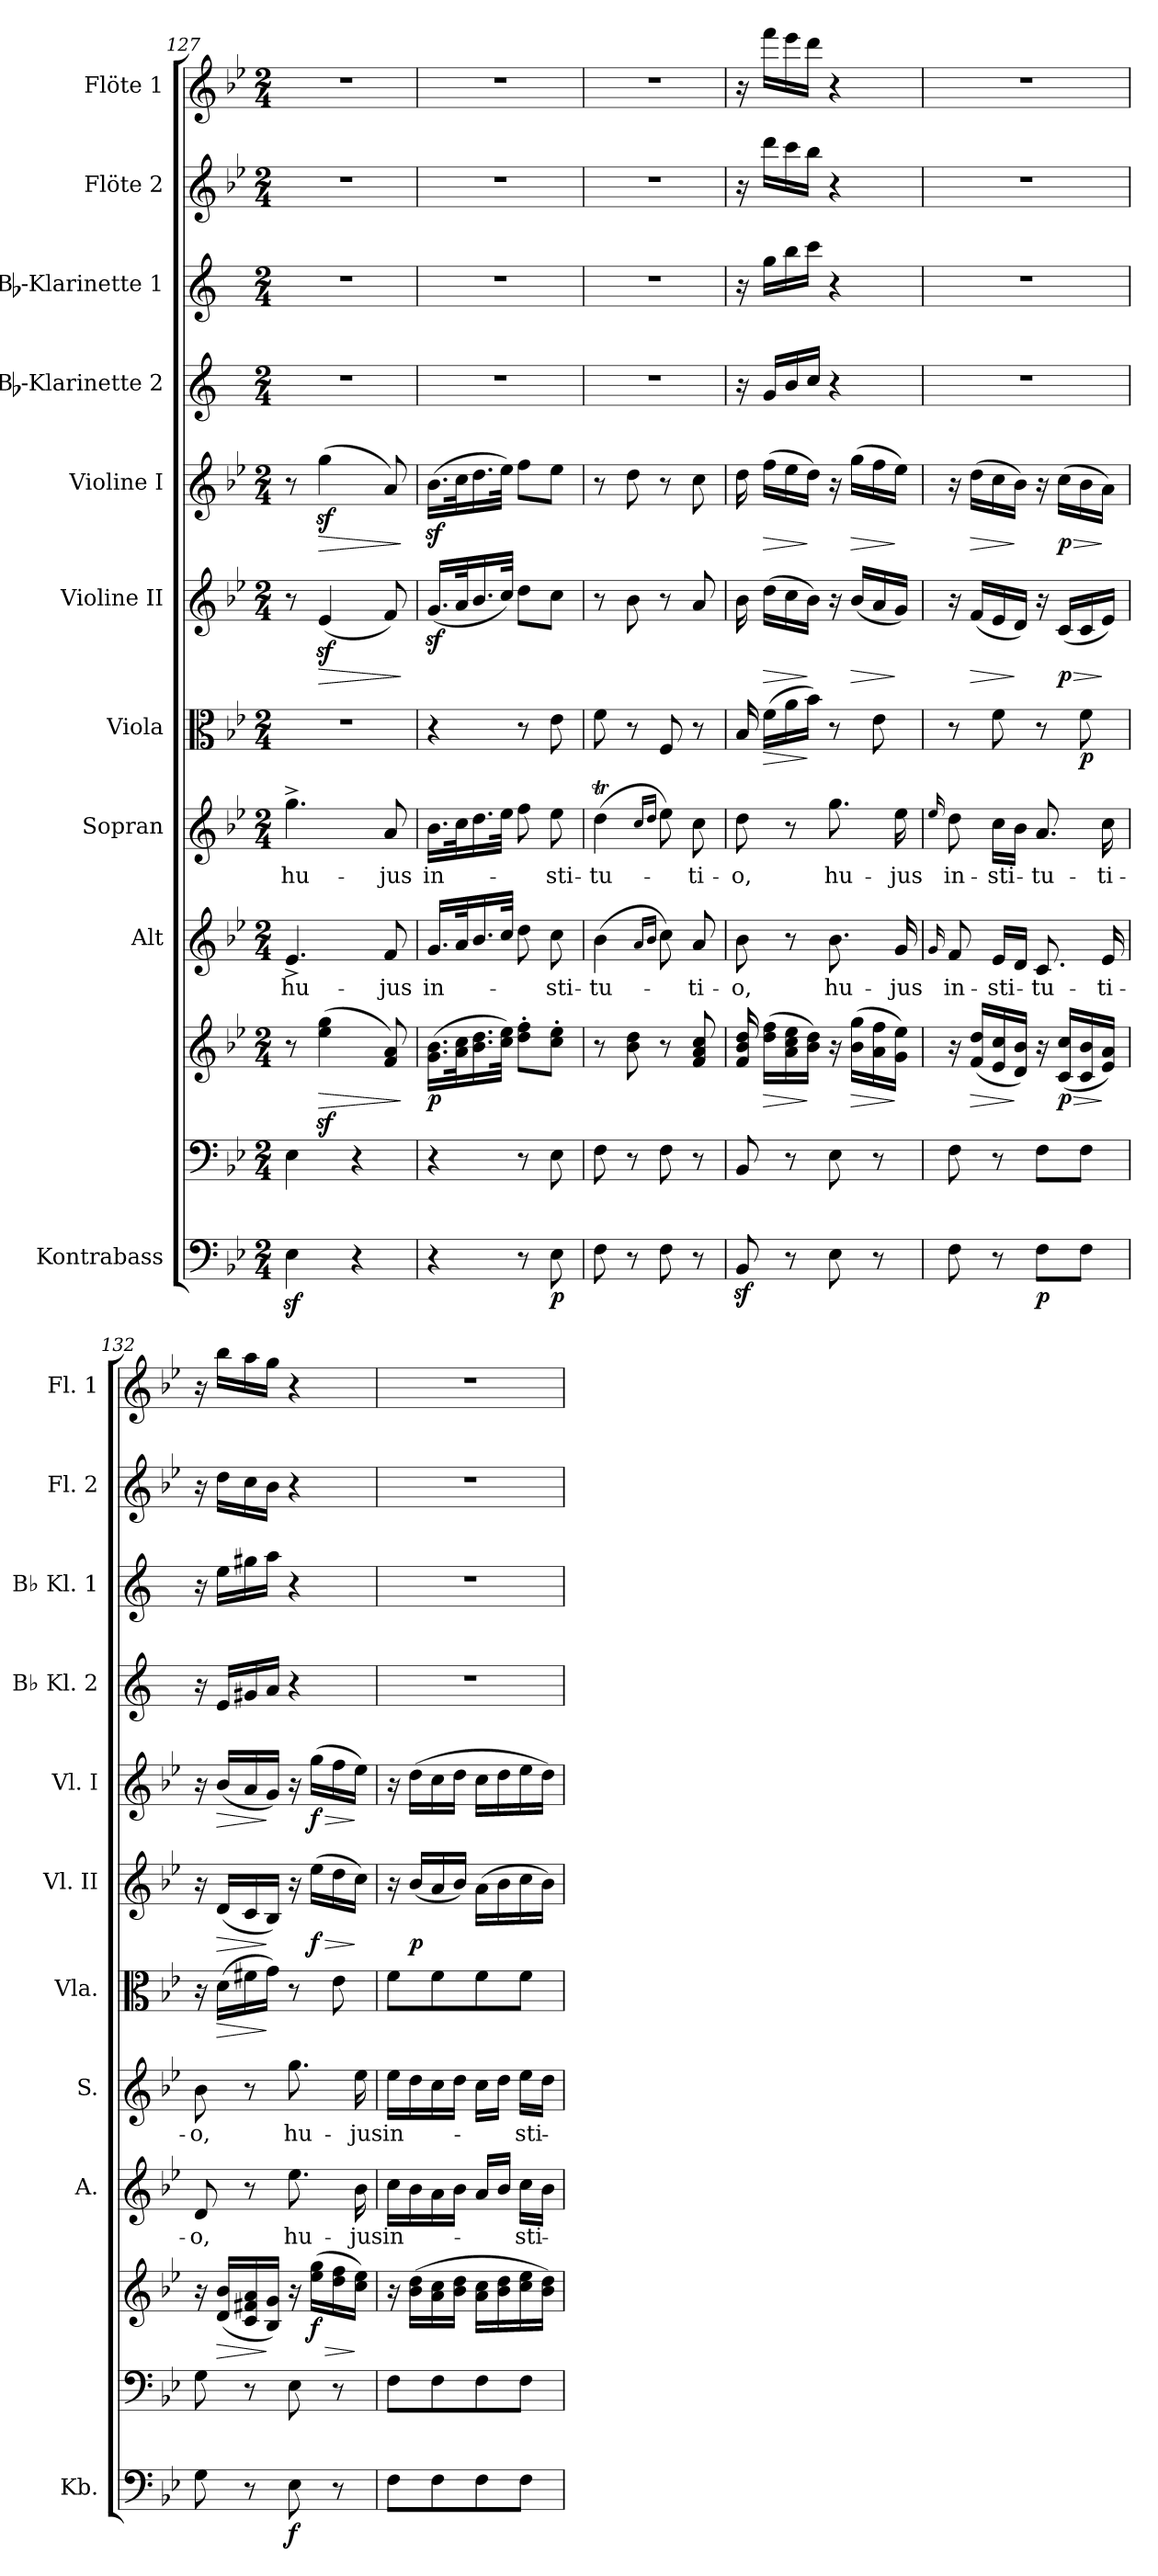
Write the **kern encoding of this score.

**kern	**dynam	**kern	**kern	**dynam	**kern	**text	**kern	**text	**kern	**dynam	**kern	**dynam	**kern	**dynam	**kern	**kern	**kern	**kern
*part11	*part11	*part10	*part10	*part10	*part9	*part9	*part8	*part8	*part7	*part7	*part6	*part6	*part5	*part5	*part4	*part3	*part2	*part1
*staff12	*staff12	*staff11	*staff10	*staff10/11	*staff9	*staff9	*staff8	*staff8	*staff7	*staff7	*staff6	*staff6	*staff5	*staff5	*staff4	*staff3	*staff2	*staff1
*I"Kontrabass	*	*	*	*	*I"Alt	*	*I"Sopran	*	*I"Viola	*	*I"Violine II	*	*I"Violine I	*	*I"Bb-Klarinette 2	*I"Bb-Klarinette 1	*I"Flöte 2	*I"Flöte 1
*I'Kb.	*	*	*	*	*I'A.	*	*I'S.	*	*I'Vla.	*	*I'Vl. II	*	*I'Vl. I	*	*I'Bb Kl. 2	*I'Bb Kl. 1	*I'Fl. 2	*I'Fl. 1
*clefF4	*	*clefF4	*clefG2	*	*clefG2	*	*clefG2	*	*clefC3	*	*clefG2	*	*clefG2	*	*clefG2	*clefG2	*clefG2	*clefG2
*ITrd7c12	*	*	*	*	*	*	*	*	*	*	*	*	*	*	*ITrd1c2	*ITrd1c2	*	*
*k[b-e-]	*	*k[b-e-]	*k[b-e-]	*	*k[b-e-]	*	*k[b-e-]	*	*k[b-e-]	*	*k[b-e-]	*	*k[b-e-]	*	*k[b-e-]	*k[b-e-]	*k[b-e-]	*k[b-e-]
*B-:	*	*B-:	*B-:	*	*B-:	*	*B-:	*	*B-:	*	*B-:	*	*B-:	*	*B-:	*B-:	*B-:	*B-:
*M2/4	*	*M2/4	*M2/4	*	*M2/4	*	*M2/4	*	*M2/4	*	*M2/4	*	*M2/4	*	*M2/4	*M2/4	*M2/4	*M2/4
=127	=127	=127	=127	=127	=127	=127	=127	=127	=127	=127	=127	=127	=127	=127	=127	=127	=127	=127
!	!	!	!	!	!	!LO:LY:b	!	!LO:LY:b	!	!	!	!	!	!	!	!	!	!
4EE-z<\	.	4E-\	8r	.	4.e-^>/	hu-	4.gg^>\	hu-	2r	.	8r	.	8r	.	2r	2r	2r	2r
!	!	!	!	!LO:HP:b	!	!	!	!	!	!	!	!LO:HP:b	!	!LO:HP:b	!	!	!	!
.	.	.	(>4ee-\z< 4gg\z<	>	.	.	.	.	.	.	(<4e-z</	>	(>4ggz<\	>	.	.	.	.
4r	.	4r	.	.	.	.	.	.	.	.	.	.	.	.	.	.	.	.
!	!	!	!	!	!	!LO:LY:b	!	!LO:LY:b	!	!	!	!	!	!	!	!	!	!
.	.	.	8f/ 8a/)	.	8f/	-jus	8a/	-jus	.	.	8f/)	.	8a/)	.	.	.	.	.
.	.	.	.	]	.	.	.	.	.	.	.	]	.	]	.	.	.	.
=128	=128	=128	=128	=128	=128	=128	=128	=128	=128	=128	=128	=128	=128	=128	=128	=128	=128	=128
!	!	!	!	!LO:DY:b	!	!LO:LY:b	!	!LO:LY:b	!	!	!	!	!	!	!	!	!	!
4r	.	4r	(>16.g\ 16.b-\LL	p	16.g/LL	in-	16.b-\LL	in-	4r	.	(<16.gz</LL	.	(>16.b-z<\LL	.	2r	2r	2r	2r
.	.	.	32a\ 32cc\k	.	32a/k	.	32cc\k	.	.	.	32a/k	.	32cc\k	.	.	.	.	.
.	.	.	16.b-\ 16.dd\	.	16.b-/	.	16.dd\	.	.	.	16.b-/	.	16.dd\	.	.	.	.	.
.	.	.	32cc\ 32ee-\JJk)	.	32cc/JJk	.	32ee-\JJk	.	.	.	32cc/JJk)	.	32ee-\JJk)	.	.	.	.	.
8r	.	8r	8dd\'> 8ff\'>L	.	8dd\	.	8ff\	.	8r	.	8dd\L	.	8ff\L	.	.	.	.	.
!	!LO:DY:b	!	!	!	!	!LO:LY:b	!	!LO:LY:b	!	!	!	!	!	!	!	!	!	!
8EE-\	p	8E-\	8cc\'> 8ee-\'>J	.	8cc\	-sti-	8ee-\	-sti-	8e-\	.	8cc\J	.	8ee-\J	.	.	.	.	.
=129	=129	=129	=129	=129	=129	=129	=129	=129	=129	=129	=129	=129	=129	=129	=129	=129	=129	=129
!	!	!	!	!	!	!LO:LY:b	!	!LO:LY:b	!	!	!	!	!	!	!	!	!	!
8FF\	.	8F\	8r	.	(>4b-\	-tu-	(>4ddt\	-tu-	8f\	.	8r	.	8r	.	2r	2r	2r	2r
8r	.	8r	8b-\ 8dd\	.	.	.	.	.	8r	.	8b-\	.	8dd\	.	.	.	.	.
.	.	.	.	.	16qa/LL	.	16qcc/LL	.	.	.	.	.	.	.	.	.	.	.
.	.	.	.	.	16qb-/JJ	.	16qdd/JJ	.	.	.	.	.	.	.	.	.	.	.
8FF\	.	8F\	8r	.	8cc\)	.	8ee-\)	.	8F/	.	8r	.	8r	.	.	.	.	.
!	!	!	!	!	!	!LO:LY:b	!	!LO:LY:b	!	!	!	!	!	!	!	!	!	!
8r	.	8r	8f/ 8a/ 8cc/	.	8a/	-ti-	8cc\	-ti-	8r	.	8a/	.	8cc\	.	.	.	.	.
=130	=130	=130	=130	=130	=130	=130	=130	=130	=130	=130	=130	=130	=130	=130	=130	=130	=130	=130
!	!	!	!	!	!	!LO:LY:b	!	!LO:LY:b	!	!	!	!	!	!	!	!	!	!
8BBB-z</	.	8BB-/	16f/ 16b-/ 16dd/	.	8b-\	-o,	8dd\	-o,	16B-/	.	16b-\	.	16dd\	.	16r	16r	16r	16r
!	!	!	!	!LO:HP:b	!	!	!	!	!	!LO:HP:b	!	!LO:HP:b	!	!LO:HP:b	!	!	!	!
.	.	.	(>16dd\ 16ff\LL	>	.	.	.	.	(>16f\LL	>	(>16dd\LL	>	(>16ff\LL	>	16f/LL	16ff\LL	16ddd\LL	16fff\LL
8r	.	8r	16a\ 16cc\ 16ee-\	.	8r	.	8r	.	16a\	.	16cc\	.	16ee-\	.	16a/	16aa\	16ccc\	16eee-\
.	.	.	16b-\ 16dd\JJ)	]	.	.	.	.	16b-\JJ)	]	16b-\JJ)	]	16dd\JJ)	]	16b-/JJ	16bb-\JJ	16bb-\JJ	16ddd\JJ
!	!	!	!	!	!	!LO:LY:b	!	!LO:LY:b	!	!	!	!	!	!	!	!	!	!
8EE-\	.	8E-\	16r	.	8.b-\	hu-	8.gg\	hu-	8r	.	16r	.	16r	.	4r	4r	4r	4r
!	!	!	!	!LO:HP:b	!	!	!	!	!	!	!	!LO:HP:b	!	!LO:HP:b	!	!	!	!
.	.	.	(>16b-\ 16gg\LL	>	.	.	.	.	.	.	(<16b-/LL	>	(>16gg\LL	>	.	.	.	.
8r	.	8r	16a\ 16ff\	.	.	.	.	.	8e-\	.	16a/	.	16ff\	.	.	.	.	.
!	!	!	!	!	!	!LO:LY:b	!	!LO:LY:b	!	!	!	!	!	!	!	!	!	!
.	.	.	16g\ 16ee-\JJ)	]	16g/	-jus	16ee-\	-jus	.	.	16g/JJ)	]	16ee-\JJ)	]	.	.	.	.
=131	=131	=131	=131	=131	=131	=131	=131	=131	=131	=131	=131	=131	=131	=131	=131	=131	=131	=131
.	.	.	.	.	16qqg/	.	16qqee-/	.	.	.	.	.	.	.	.	.	.	.
!	!	!	!	!	!	!LO:LY:b	!	!LO:LY:b	!	!	!	!	!	!	!	!	!	!
8FF\	.	8F\	16r	.	8f/	in-	8dd\	in-	8r	.	16r	.	16r	.	2r	2r	2r	2r
!	!	!	!	!LO:HP:b	!	!	!	!	!	!	!	!LO:HP:b	!	!LO:HP:b	!	!	!	!
.	.	.	(<16f/ 16dd/LL	>	.	.	.	.	.	.	(<16f/LL	>	(>16dd\LL	>	.	.	.	.
!	!	!	!	!	!	!LO:LY:b	!	!LO:LY:b	!	!	!	!	!	!	!	!	!	!
8r	.	8r	16e-/ 16cc/	.	16e-/LL	-sti-	16cc\LL	-sti-	8f\	.	16e-/	.	16cc\	.	.	.	.	.
.	.	.	16d/ 16b-/JJ)	]	16d/JJ	.	16b-\JJ	.	.	.	16d/JJ)	]	16b-\JJ)	]	.	.	.	.
!	!LO:DY:b	!	!	!	!	!LO:LY:b	!	!LO:LY:b	!	!	!	!	!	!	!	!	!	!
8FF\L	p	8F\L	16r	.	8.c/	-tu-	8.a/	-tu-	8r	.	16r	.	16r	.	.	.	.	.
!	!	!	!	!LO:HP:b	!	!	!	!	!	!	!	!LO:HP:b	!	!LO:HP:b	!	!	!	!
!	!	!	!	!LO:DY:n=1:b	!	!	!	!	!	!	!	!LO:DY:n=1:b	!	!LO:DY:n=1:b	!	!	!	!
.	.	.	(<16c/ 16cc/LL	> p	.	.	.	.	.	.	(<16c/LL	> p	(>16cc\LL	> p	.	.	.	.
!	!	!	!	!	!	!	!	!	!	!LO:DY:b	!	!	!	!	!	!	!	!
8FF\J	.	8F\J	16c/ 16b-/	.	.	.	.	.	8f\	p	16c/	.	16b-\	.	.	.	.	.
!	!	!	!	!	!	!LO:LY:b	!	!LO:LY:b	!	!	!	!	!	!	!	!	!	!
.	.	.	16e-/ 16a/JJ)	]	16e-/	-ti-	16cc\	-ti-	.	.	16e-/JJ)	]	16a\JJ)	]	.	.	.	.
!!LO:PB:g=z
=132	=132	=132	=132	=132	=132	=132	=132	=132	=132	=132	=132	=132	=132	=132	=132	=132	=132	=132
!	!	!	!	!	!	!LO:LY:b	!	!LO:LY:b	!	!	!	!	!	!	!	!	!	!
8GG\	.	8G\	16r	.	8d/	-o,	8b-\	-o,	16r	.	16r	.	16r	.	16r	16r	16r	16r
!	!	!	!	!LO:HP:b	!	!	!	!	!	!LO:HP:b	!	!LO:HP:b	!	!LO:HP:b	!	!	!	!
.	.	.	(<16d/ 16b-/LL	>	.	.	.	.	(>16d\LL	>	(<16d/LL	>	(<16b-/LL	>	16d/LL	16dd\LL	16dd\LL	16bb-\LL
8r	.	8r	16c/ 16f#X/ 16a/	.	8r	.	8r	.	16f#X\	.	16c/	.	16a/	.	16f#X/	16ff#X\	16cc\	16aa\
.	.	.	16B-/ 16g/JJ)	]	.	.	.	.	16g\JJ)	]	16B-/JJ)	]	16g/JJ)	]	16g/JJ	16gg\JJ	16b-\JJ	16gg\JJ
!	!LO:DY:b	!	!	!	!	!LO:LY:b	!	!LO:LY:b	!	!	!	!	!	!	!	!	!	!
8EE-\	f	8E-\	16r	.	8.ee-\	hu-	8.gg\	hu-	8r	.	16r	.	16r	.	4r	4r	4r	4r
!	!	!	!	!LO:HP:b	!	!	!	!	!	!	!	!LO:HP:b	!	!LO:HP:b	!	!	!	!
!	!	!	!	!LO:DY:n=1:b	!	!	!	!	!	!	!	!LO:DY:n=1:b	!	!LO:DY:n=1:b	!	!	!	!
.	.	.	(>16ee-\ 16gg\LL	> f	.	.	.	.	.	.	(>16ee-\LL	> f	(>16gg\LL	> f	.	.	.	.
8r	.	8r	16dd\ 16ff\	.	.	.	.	.	8e-\	.	16dd\	.	16ff\	.	.	.	.	.
!	!	!	!	!	!	!LO:LY:b	!	!LO:LY:b	!	!	!	!	!	!	!	!	!	!
.	.	.	16cc\ 16ee-\JJ)	]	16b-\	-jus	16ee-\	-jus	.	.	16cc\JJ)	]	16ee-\JJ)	]	.	.	.	.
=133	=133	=133	=133	=133	=133	=133	=133	=133	=133	=133	=133	=133	=133	=133	=133	=133	=133	=133
!	!	!	!	!	!	!LO:LY:b	!	!LO:LY:b	!	!	!	!	!	!	!	!	!	!
8FF\L	.	8F\L	16r	.	16cc\LL	in-	16ee-\LL	in-	8f\L	.	16r	.	16r	.	2r	2r	2r	2r
!	!	!	!	!	!	!	!	!	!	!	!	!LO:DY:b	!	!	!	!	!	!
.	.	.	(>16b-\ 16dd\LL	.	16b-\	.	16dd\	.	.	.	(<16b-/LL	p	(>16dd\LL	.	.	.	.	.
8FF\	.	8F\	16a\ 16cc\	.	16a\	.	16cc\	.	8f\	.	16a/	.	16cc\	.	.	.	.	.
.	.	.	16b-\ 16dd\JJ	.	16b-\JJ	.	16dd\JJ	.	.	.	16b-/JJ)	.	16dd\JJ	.	.	.	.	.
8FF\	.	8F\	16a\ 16cc\LL	.	16a/LL	.	16cc\LL	.	8f\	.	(>16a\LL	.	16cc\LL	.	.	.	.	.
.	.	.	16b-\ 16dd\	.	16b-/JJ	.	16dd\JJ	.	.	.	16b-\	.	16dd\	.	.	.	.	.
!	!	!	!	!	!	!LO:LY:b	!	!LO:LY:b	!	!	!	!	!	!	!	!	!	!
8FF\J	.	8F\J	16cc\ 16ee-\	.	16cc\LL	-sti-	16ee-\LL	-sti-	8f\J	.	16cc\	.	16ee-\	.	.	.	.	.
.	.	.	16b-\ 16dd\JJ)	.	16b-\JJ	.	16dd\JJ	.	.	.	16b-\JJ)	.	16dd\JJ)	.	.	.	.	.
=	=	=	=	=	=	=	=	=	=	=	=	=	=	=	=	=	=	=
*-	*-	*-	*-	*-	*-	*-	*-	*-	*-	*-	*-	*-	*-	*-	*-	*-	*-	*-
